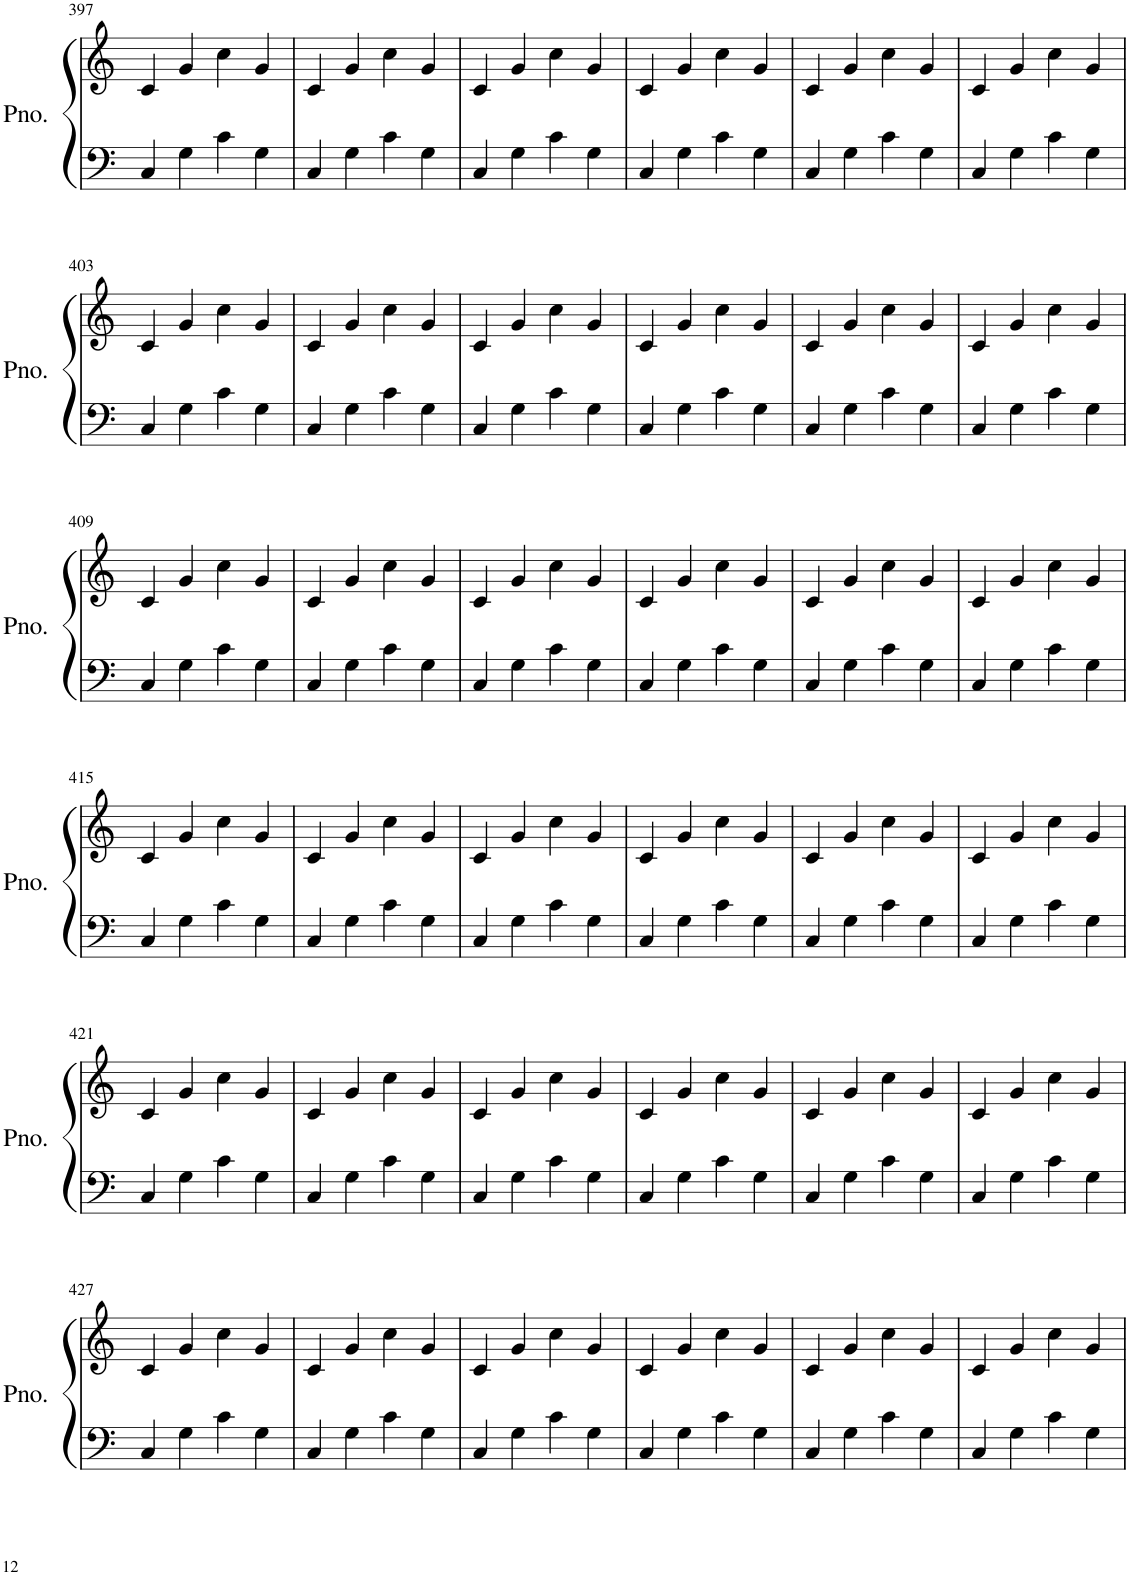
**kern	**kern
*part1	*part1
*staff2	*staff1
*I"Piano	*
*I'Pno.	*
!!LO:PB:g=z
*clefF4	*clefG2
*k[]	*k[]
*M4/4	*M4/4
=397	=397
4C/	4c/
4G\	4g/
4c\	4cc\
4G\	4g/
=398	=398
4C/	4c/
4G\	4g/
4c\	4cc\
4G\	4g/
=399	=399
4C/	4c/
4G\	4g/
4c\	4cc\
4G\	4g/
=400	=400
4C/	4c/
4G\	4g/
4c\	4cc\
4G\	4g/
=401	=401
4C/	4c/
4G\	4g/
4c\	4cc\
4G\	4g/
=402	=402
4C/	4c/
4G\	4g/
4c\	4cc\
4G\	4g/
!!LO:LB:g=z
=403	=403
4C/	4c/
4G\	4g/
4c\	4cc\
4G\	4g/
=404	=404
4C/	4c/
4G\	4g/
4c\	4cc\
4G\	4g/
=405	=405
4C/	4c/
4G\	4g/
4c\	4cc\
4G\	4g/
=406	=406
4C/	4c/
4G\	4g/
4c\	4cc\
4G\	4g/
=407	=407
4C/	4c/
4G\	4g/
4c\	4cc\
4G\	4g/
=408	=408
4C/	4c/
4G\	4g/
4c\	4cc\
4G\	4g/
!!LO:LB:g=z
=409	=409
4C/	4c/
4G\	4g/
4c\	4cc\
4G\	4g/
=410	=410
4C/	4c/
4G\	4g/
4c\	4cc\
4G\	4g/
=411	=411
4C/	4c/
4G\	4g/
4c\	4cc\
4G\	4g/
=412	=412
4C/	4c/
4G\	4g/
4c\	4cc\
4G\	4g/
=413	=413
4C/	4c/
4G\	4g/
4c\	4cc\
4G\	4g/
=414	=414
4C/	4c/
4G\	4g/
4c\	4cc\
4G\	4g/
!!LO:LB:g=z
=415	=415
4C/	4c/
4G\	4g/
4c\	4cc\
4G\	4g/
=416	=416
4C/	4c/
4G\	4g/
4c\	4cc\
4G\	4g/
=417	=417
4C/	4c/
4G\	4g/
4c\	4cc\
4G\	4g/
=418	=418
4C/	4c/
4G\	4g/
4c\	4cc\
4G\	4g/
=419	=419
4C/	4c/
4G\	4g/
4c\	4cc\
4G\	4g/
=420	=420
4C/	4c/
4G\	4g/
4c\	4cc\
4G\	4g/
!!LO:LB:g=z
=421	=421
4C/	4c/
4G\	4g/
4c\	4cc\
4G\	4g/
=422	=422
4C/	4c/
4G\	4g/
4c\	4cc\
4G\	4g/
=423	=423
4C/	4c/
4G\	4g/
4c\	4cc\
4G\	4g/
=424	=424
4C/	4c/
4G\	4g/
4c\	4cc\
4G\	4g/
=425	=425
4C/	4c/
4G\	4g/
4c\	4cc\
4G\	4g/
=426	=426
4C/	4c/
4G\	4g/
4c\	4cc\
4G\	4g/
!!LO:LB:g=z
=427	=427
4C/	4c/
4G\	4g/
4c\	4cc\
4G\	4g/
=428	=428
4C/	4c/
4G\	4g/
4c\	4cc\
4G\	4g/
=429	=429
4C/	4c/
4G\	4g/
4c\	4cc\
4G\	4g/
=430	=430
4C/	4c/
4G\	4g/
4c\	4cc\
4G\	4g/
=431	=431
4C/	4c/
4G\	4g/
4c\	4cc\
4G\	4g/
=432	=432
4C/	4c/
4G\	4g/
4c\	4cc\
4G\	4g/
=	=
*-	*-
